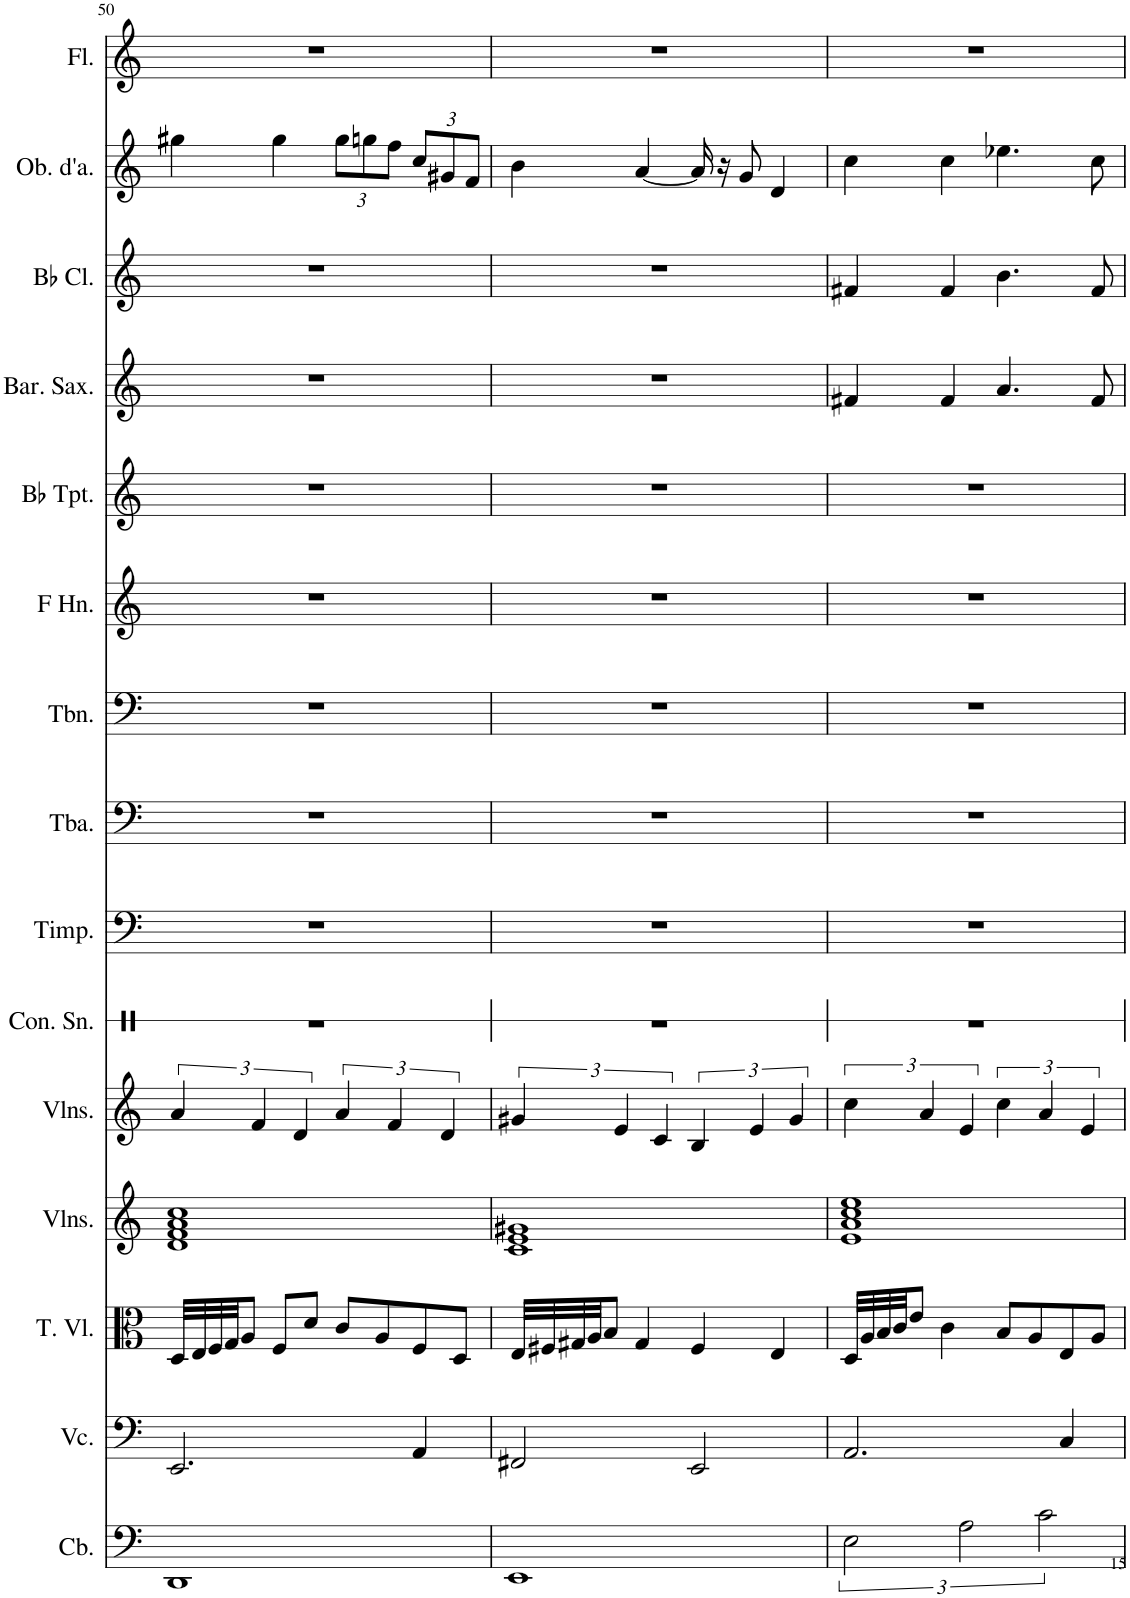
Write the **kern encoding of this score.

**kern	**kern	**kern	**kern	**kern	**kern	**kern	**kern	**kern	**kern	**kern	**kern	**kern	**kern	**kern
*part15	*part14	*part13	*part12	*part11	*part10	*part9	*part8	*part7	*part6	*part5	*part4	*part3	*part2	*part1
*staff15	*staff14	*staff13	*staff12	*staff11	*staff10	*staff9	*staff8	*staff7	*staff6	*staff5	*staff4	*staff3	*staff2	*staff1
*I"Contrabass, Cb.(15)	*I"Violoncello, Vcl.	*I"Tenor Viol, Vla.(13)	*I"Violins, Vl.II	*I"Violins, Vl.I(11)	*I"Concert Snare Drum, Perc.	*I"Timpani, Tp.(9)	*I"Tuba, Tuba(8)	*I"Trombone, Tb.(7)	*I"Horn in F, Hn.(6)	*I"Bb Trumpet, Tr.(5)	*I"Baritone Saxophone, B.Sax(4)	*I"Bb Clarinet, Cl.(3)	*I"Oboe d'amore, Ob.(2)	*I"Flute, Fl. (1)
*I'Cb.	*I'Vc.	*I'T. Vl.	*I'Vlns.	*I'Vlns.	*I'Con. Sn.	*I'Timp.	*I'Tba.	*I'Tbn.	*I'F Hn.	*I'Bb Tpt.	*I'Bar. Sax.	*I'Bb Cl.	*I'Ob. d'a.	*I'Fl.
!!LO:PB:g=z
*clefF4	*clefF4	*clefC3	*clefG2	*clefG2	*clefX	*clefF4	*clefF4	*clefF4	*clefG2	*clefG2	*clefG2	*clefG2	*clefG2	*clefG2
*Trd7c12	*	*	*	*	*	*	*	*	*Trd4c7	*Trd1c2	*Trd12c21	*Trd1c2	*Trd2c3	*
*k[]	*k[]	*k[]	*k[]	*k[]	*k[]	*k[]	*k[]	*k[]	*k[]	*k[]	*k[]	*k[]	*k[]	*k[]
*M4/4	*M4/4	*M4/4	*M4/4	*M4/4	*M4/4	*M4/4	*M4/4	*M4/4	*M4/4	*M4/4	*M4/4	*M4/4	*M4/4	*M4/4
=50	=50	=50	=50	=50	=50	=50	=50	=50	=50	=50	=50	=50	=50	=50
1DD	2.EE/	32D/LLL	1d 1f 1a 1cc	6a/	1r	1r	1r	1r	1r	1r	1r	1r	4gg#X\	1r
.	.	32E/	.	.	.	.	.	.	.	.	.	.	.	.
.	.	32F/	.	.	.	.	.	.	.	.	.	.	.	.
.	.	32G/JJ	.	.	.	.	.	.	.	.	.	.	.	.
.	.	8A/J	.	.	.	.	.	.	.	.	.	.	.	.
.	.	.	.	6f/	.	.	.	.	.	.	.	.	.	.
.	.	8F/L	.	.	.	.	.	.	.	.	.	.	4gg#\	.
.	.	.	.	6d/	.	.	.	.	.	.	.	.	.	.
.	.	8d/J	.	.	.	.	.	.	.	.	.	.	.	.
*	*	*	*	*	*	*	*	*	*	*	*	*	*Xbrackettup	*
.	.	8c/L	.	6a/	.	.	.	.	.	.	.	.	12gg#\L	.
.	.	.	.	.	.	.	.	.	.	.	.	.	12ggn\	.
.	.	8A/	.	.	.	.	.	.	.	.	.	.	.	.
.	.	.	.	6f/	.	.	.	.	.	.	.	.	12ff\J	.
.	4AA/	8F/	.	.	.	.	.	.	.	.	.	.	12cc/L	.
.	.	.	.	6d/	.	.	.	.	.	.	.	.	12g#X/	.
.	.	8D/J	.	.	.	.	.	.	.	.	.	.	.	.
.	.	.	.	.	.	.	.	.	.	.	.	.	12f/J	.
=51	=51	=51	=51	=51	=51	=51	=51	=51	=51	=51	=51	=51	=51	=51
1EE	2FF#X/	32E/LLL	1c 1e 1g#X	6g#X/	1r	1r	1r	1r	1r	1r	1r	1r	4b\	1r
.	.	32F#X/	.	.	.	.	.	.	.	.	.	.	.	.
.	.	32G#X/	.	.	.	.	.	.	.	.	.	.	.	.
.	.	32A/JJ	.	.	.	.	.	.	.	.	.	.	.	.
.	.	8B/J	.	.	.	.	.	.	.	.	.	.	.	.
.	.	.	.	6e/	.	.	.	.	.	.	.	.	.	.
.	.	4G#/	.	.	.	.	.	.	.	.	.	.	[4a/	.
.	.	.	.	6c/	.	.	.	.	.	.	.	.	.	.
.	2EE/	4F#/	.	6B/	.	.	.	.	.	.	.	.	16a/]	.
.	.	.	.	.	.	.	.	.	.	.	.	.	16r	.
.	.	.	.	.	.	.	.	.	.	.	.	.	8g/	.
.	.	.	.	6e/	.	.	.	.	.	.	.	.	.	.
.	.	4E/	.	.	.	.	.	.	.	.	.	.	4d/	.
.	.	.	.	6g#/	.	.	.	.	.	.	.	.	.	.
=52	=52	=52	=52	=52	=52	=52	=52	=52	=52	=52	=52	=52	=52	=52
3E\	2.AA/	32D/LLL	1e 1a 1cc 1ee	6cc\	1r	1r	1r	1r	1r	1r	4f#X/	4f#X/	4cc\	1r
.	.	32A/	.	.	.	.	.	.	.	.	.	.	.	.
.	.	32B/	.	.	.	.	.	.	.	.	.	.	.	.
.	.	32c/JJ	.	.	.	.	.	.	.	.	.	.	.	.
.	.	8e/J	.	.	.	.	.	.	.	.	.	.	.	.
.	.	.	.	6a/	.	.	.	.	.	.	.	.	.	.
.	.	4c\	.	.	.	.	.	.	.	.	4f#/	4f#/	4cc\	.
3A\	.	.	.	6e/	.	.	.	.	.	.	.	.	.	.
.	.	8B/L	.	6cc\	.	.	.	.	.	.	4.a/	4.b\	4.ee-X\	.
.	.	8A/	.	.	.	.	.	.	.	.	.	.	.	.
3c\	.	.	.	6a/	.	.	.	.	.	.	.	.	.	.
.	4C/	8E/	.	.	.	.	.	.	.	.	.	.	.	.
.	.	.	.	6e/	.	.	.	.	.	.	.	.	.	.
.	.	8A/J	.	.	.	.	.	.	.	.	8f#/	8f#/	8cc\	.
=	=	=	=	=	=	=	=	=	=	=	=	=	=	=
*-	*-	*-	*-	*-	*-	*-	*-	*-	*-	*-	*-	*-	*-	*-
